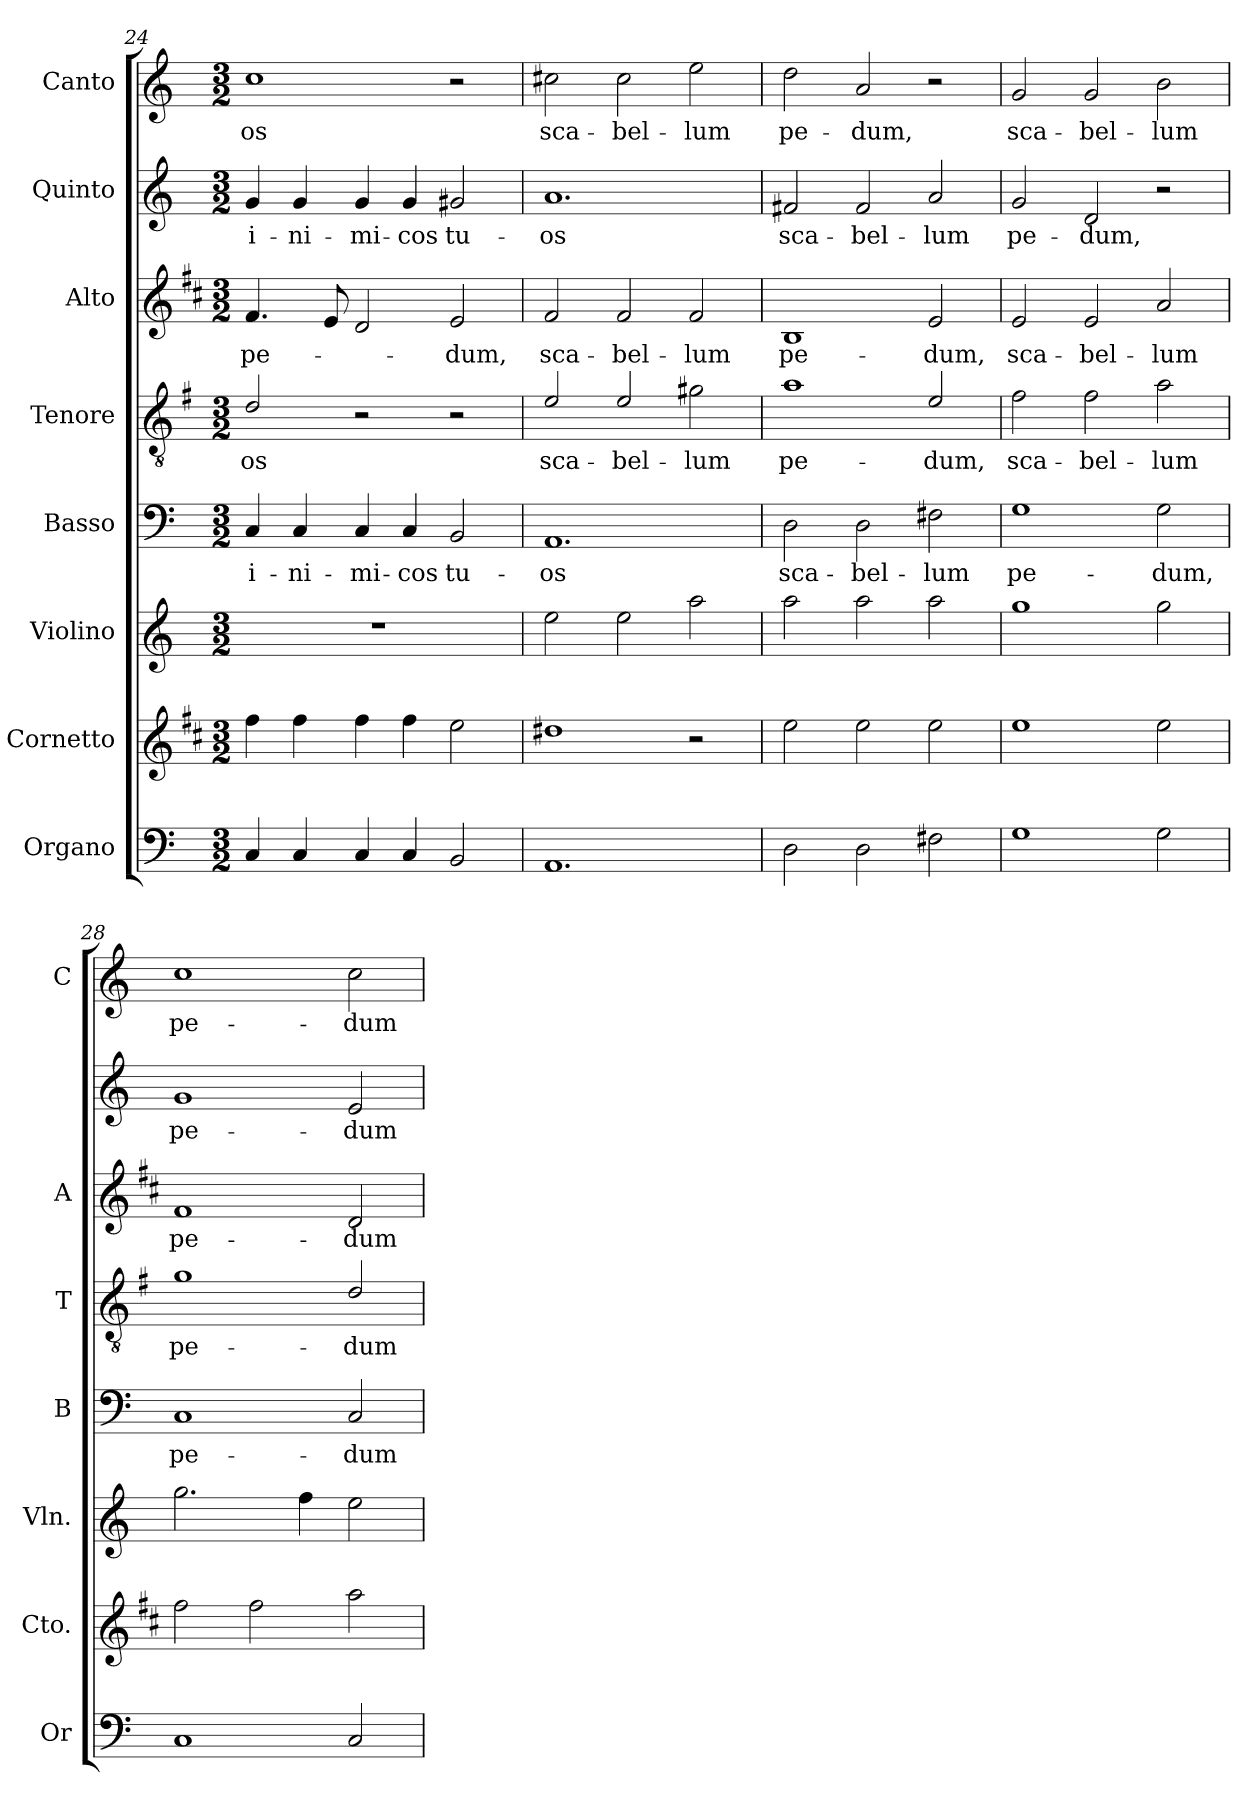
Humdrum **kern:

**kern	**kern	**kern	**kern	**text	**kern	**text	**kern	**text	**kern	**text	**kern	**text
*part8	*part7	*part6	*part5	*part5	*part4	*part4	*part3	*part3	*part2	*part2	*part1	*part1
*staff8	*staff7	*staff6	*staff5	*staff5	*staff4	*staff4	*staff3	*staff3	*staff2	*staff2	*staff1	*staff1
*I"Organo	*I"Cornetto	*I"Violino	*I"Basso	*	*I"Tenore	*	*I"Alto	*	*I"Quinto	*	*I"Canto	*
*I'Or	*I'Cto.	*I'Vln.	*I'B	*	*I'T	*	*I'A	*	*	*	*I'C	*
*clefF4	*clefG2	*clefG2	*clefF4	*	*clefGv2	*	*clefG2	*	*clefG2	*	*clefG2	*
*	*ITrd1c2	*	*	*	*ITrd4c7	*	*ITrd1c2	*	*	*	*	*
*k[]	*k[]	*k[]	*k[]	*	*k[]	*	*k[]	*	*k[]	*	*k[]	*
*C:	*C:	*C:	*C:	*	*C:	*	*C:	*	*C:	*	*C:	*
*M3/2	*M3/2	*M3/2	*M3/2	*	*M3/2	*	*M3/2	*	*M3/2	*	*M3/2	*
=24	=24	=24	=24	=24	=24	=24	=24	=24	=24	=24	=24	=24
!	!	!	!	!LO:LY:b	!	!LO:LY:b	!	!LO:LY:b	!	!LO:LY:b	!	!LO:LY:b
4C/	4ee\	1.r	4C/	i-	2G/	-os	4.e/	pe-	4g/	i-	1cc	-os
!	!	!	!	!LO:LY:b	!	!	!	!	!	!LO:LY:b	!	!
4C/	4ee\	.	4C/	-ni-	.	.	.	.	4g/	-ni-	.	.
.	.	.	.	.	.	.	8d/	.	.	.	.	.
!	!	!	!	!LO:LY:b	!	!	!	!	!	!LO:LY:b	!	!
4C/	4ee\	.	4C/	-mi-	2r	.	2c/	.	4g/	-mi-	.	.
!	!	!	!	!LO:LY:b	!	!	!	!	!	!LO:LY:b	!	!
4C/	4ee\	.	4C/	-cos	.	.	.	.	4g/	-cos	.	.
!	!	!	!	!LO:LY:b	!	!	!	!LO:LY:b	!	!LO:LY:b	!	!
2BB/	2dd\	.	2BB/	tu-	2r	.	2d/	-dum,	2g#X/	tu-	2r	.
!!LO:PB:g=z
=25	=25	=25	=25	=25	=25	=25	=25	=25	=25	=25	=25	=25
!	!	!	!	!LO:LY:b	!	!LO:LY:b	!	!LO:LY:b	!	!LO:LY:b	!	!LO:LY:b
1.AA	1cc#X	2ee\	1.AA	-os	2A/	sca-	2e/	sca-	1.a	-os	2cc#X\	sca-
!	!	!	!	!	!	!LO:LY:b	!	!LO:LY:b	!	!	!	!LO:LY:b
.	.	2ee\	.	.	2A/	-bel-	2e/	-bel-	.	.	2cc#\	-bel-
!	!	!	!	!	!	!LO:LY:b	!	!LO:LY:b	!	!	!	!LO:LY:b
.	2r	2aa\	.	.	2c#X\	-lum	2e/	-lum	.	.	2ee\	-lum
=26	=26	=26	=26	=26	=26	=26	=26	=26	=26	=26	=26	=26
!	!	!	!	!LO:LY:b	!	!LO:LY:b	!	!LO:LY:b	!	!LO:LY:b	!	!LO:LY:b
2D\	2dd\	2aa\	2D\	sca-	1d	pe-	1A	pe-	2f#X/	sca-	2dd\	pe-
!	!	!	!	!LO:LY:b	!	!	!	!	!	!LO:LY:b	!	!LO:LY:b
2D\	2dd\	2aa\	2D\	-bel-	.	.	.	.	2f#/	-bel-	2a/	-dum,
!	!	!	!	!LO:LY:b	!	!LO:LY:b	!	!LO:LY:b	!	!LO:LY:b	!	!
2F#X\	2dd\	2aa\	2F#X\	-lum	2A/	-dum,	2d/	-dum,	2a/	-lum	2r	.
=27	=27	=27	=27	=27	=27	=27	=27	=27	=27	=27	=27	=27
!	!	!	!	!LO:LY:b	!	!LO:LY:b	!	!LO:LY:b	!	!LO:LY:b	!	!LO:LY:b
1G	1dd	1gg	1G	pe-	2B\	sca-	2d/	sca-	2g/	pe-	2g/	sca-
!	!	!	!	!	!	!LO:LY:b	!	!LO:LY:b	!	!LO:LY:b	!	!LO:LY:b
.	.	.	.	.	2B\	-bel-	2d/	-bel-	2d/	-dum,	2g/	-bel-
!	!	!	!	!LO:LY:b	!	!LO:LY:b	!	!LO:LY:b	!	!	!	!LO:LY:b
2G\	2dd\	2gg\	2G\	-dum,	2d\	-lum	2g/	-lum	2r	.	2b\	-lum
=28	=28	=28	=28	=28	=28	=28	=28	=28	=28	=28	=28	=28
!	!	!	!	!LO:LY:b	!	!LO:LY:b	!	!LO:LY:b	!	!LO:LY:b	!	!LO:LY:b
1C	2ee\	2.gg\	1C	pe-	1c	pe-	1e	pe-	1g	pe-	1cc	pe-
.	2ee\	.	.	.	.	.	.	.	.	.	.	.
.	.	4ff\	.	.	.	.	.	.	.	.	.	.
!	!	!	!	!LO:LY:b	!	!LO:LY:b	!	!LO:LY:b	!	!LO:LY:b	!	!LO:LY:b
2C/	2gg\	2ee\	2C/	-dum	2G/	-dum	2c/	-dum	2e/	-dum	2cc\	-dum
=	=	=	=	=	=	=	=	=	=	=	=	=
*-	*-	*-	*-	*-	*-	*-	*-	*-	*-	*-	*-	*-
